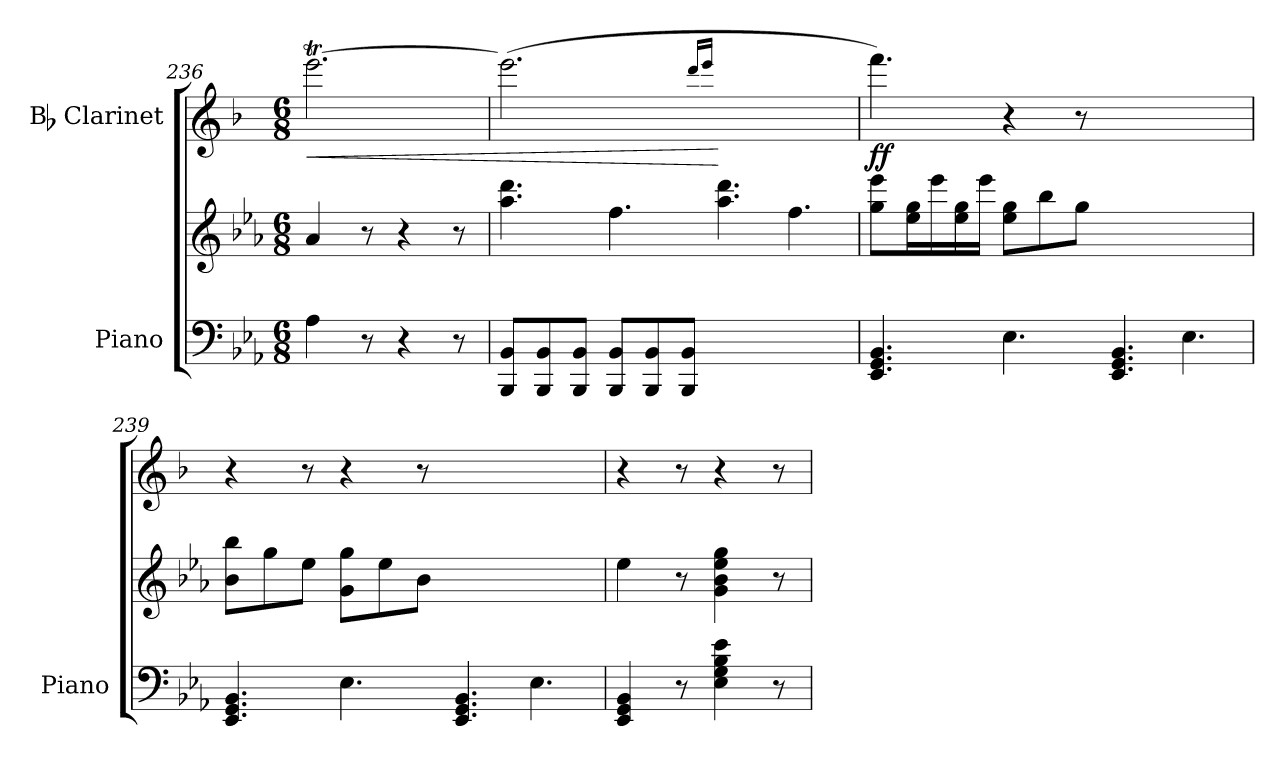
**kern	**kern	**kern	**dynam
*part2	*part2	*part1	*part1
*staff3	*staff2	*staff1	*staff1
*I"Piano	*	*I"Bb Clarinet	*
*I'Piano	*	*	*
*clefF4	*clefG2	*clefG2	*
*	*	*ITrd1c2	*
*k[b-e-a-]	*k[b-e-a-]	*k[b-e-a-]	*
*E-:	*E-:	*E-:	*
*M6/8	*M6/8	*M6/8	*
=236	=236	=236	=236
!	!	!	!LO:HP:b
4A-\	4a-/	[2.dddt\	<
8r	8r	.	.
4r	4r	.	.
8r	8r	.	.
=237	=237	=237	=237
8BBB-/ 8BB-/L	4.aa-\ 4.ddd\	(>2.ddd\]	.
8BBB-/ 8BB-/	.	.	.
8BBB-/ 8BB-/J	.	.	.
8BBB-/ 8BB-/L	4.ff\	.	.
8BBB-/ 8BB-/	.	.	.
8BBB-/ 8BB-/J	.	.	.
.	.	16qccc/LL	.
.	.	16qddd/JJ	.
2.ryy	4.aa-\ 4.ddd\	2.ryy	[
.	4.ff\	.	.
=238	=238	=238	=238
!	!	!	!LO:DY:b
4.EE-/ 4.GG/ 4.BB-/	8gg\ 8eee-\L	4.eee-\)	ff
.	16ee-\ 16gg\L	.	.
.	16eee-\	.	.
.	16ee-\ 16gg\	.	.
.	16eee-\JJ	.	.
4.E-\	8ee-\ 8gg\L	4r	.
.	8bb-\	.	.
.	8gg\J	8r	.
4.EE-/ 4.GG/ 4.BB-/	2.ryy	2.ryy	.
4.E-\	.	.	.
=239	=239	=239	=239
4.EE-/ 4.GG/ 4.BB-/	8b-\ 8bb-\L	4r	.
.	8gg\	.	.
.	8ee-\J	8r	.
4.E-\	8g\ 8gg\L	4r	.
.	8ee-\	.	.
.	8b-\J	8r	.
4.EE-/ 4.GG/ 4.BB-/	2.ryy	2.ryy	.
4.E-\	.	.	.
=240	=240	=240	=240
4EE-/ 4GG/ 4BB-/	4ee-\	4r	.
8r	8r	8r	.
4E-\ 4G\ 4B-\ 4e-\	4g\ 4b-\ 4ee-\ 4gg\	4r	.
8r	8r	8r	.
=	=	=	=
*-	*-	*-	*-
